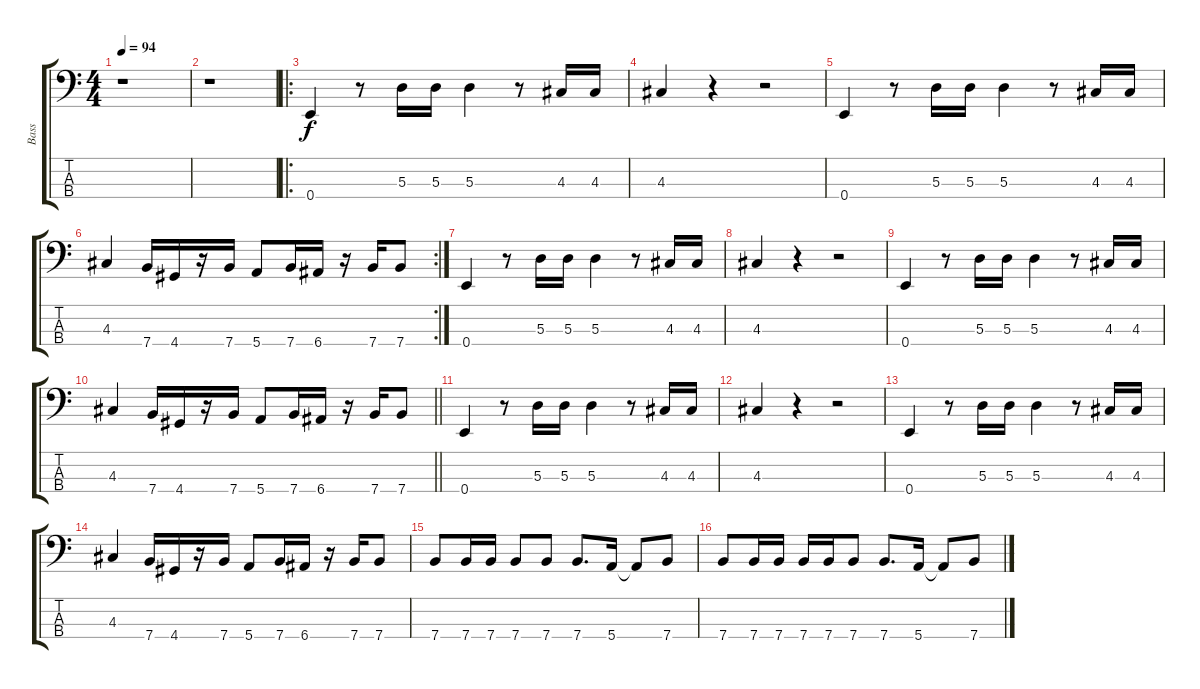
\track ("Bass" "Bass") {instrument electricbassfinger}
\staff {score tabs}
\tuning (G2 D2 A1 E1) {hide}
\ts (4 4)
\tempo 94
\clef f4
\ks c
r.1{dy f instrument electricbassfinger} |
r.1 |
\ro
0.4.4 r.8 5.3.16 5.3.16 5.3.4 r.8 4.3.16 4.3.16 |
4.3.4 r.4 r.2 |
0.4.4 r.8 5.3.16 5.3.16 5.3.4 r.8 4.3.16 4.3.16 |
\rc 2
4.3.4 7.4.16 4.4.16 r.16 7.4.16 5.4.8 7.4.16 6.4.16 r.16 7.4.16 7.4.8 |
0.4.4 r.8 5.3.16 5.3.16 5.3.4 r.8 4.3.16 4.3.16 |
4.3.4 r.4 r.2 |
0.4.4 r.8 5.3.16 5.3.16 5.3.4 r.8 4.3.16 4.3.16 |
\barLineRight lightlight
4.3.4 7.4.16 4.4.16 r.16 7.4.16 5.4.8 7.4.16 6.4.16 r.16 7.4.16 7.4.8 |
0.4.4 r.8 5.3.16 5.3.16 5.3.4 r.8 4.3.16 4.3.16 |
4.3.4 r.4 r.2 |
0.4.4 r.8 5.3.16 5.3.16 5.3.4 r.8 4.3.16 4.3.16 |
4.3.4 7.4.16 4.4.16 r.16 7.4.16 5.4.8 7.4.16 6.4.16 r.16 7.4.16 7.4.8 |
7.4.8 7.4.16 7.4.16 7.4.8 7.4.8 7.4.8{d} 5.4.16 5.4{t}.8 7.4.8 |
7.4.8 7.4.16 7.4.16 7.4.16 7.4.16 7.4.8 7.4.8{d} 5.4.16 5.4{t}.8 7.4.8
